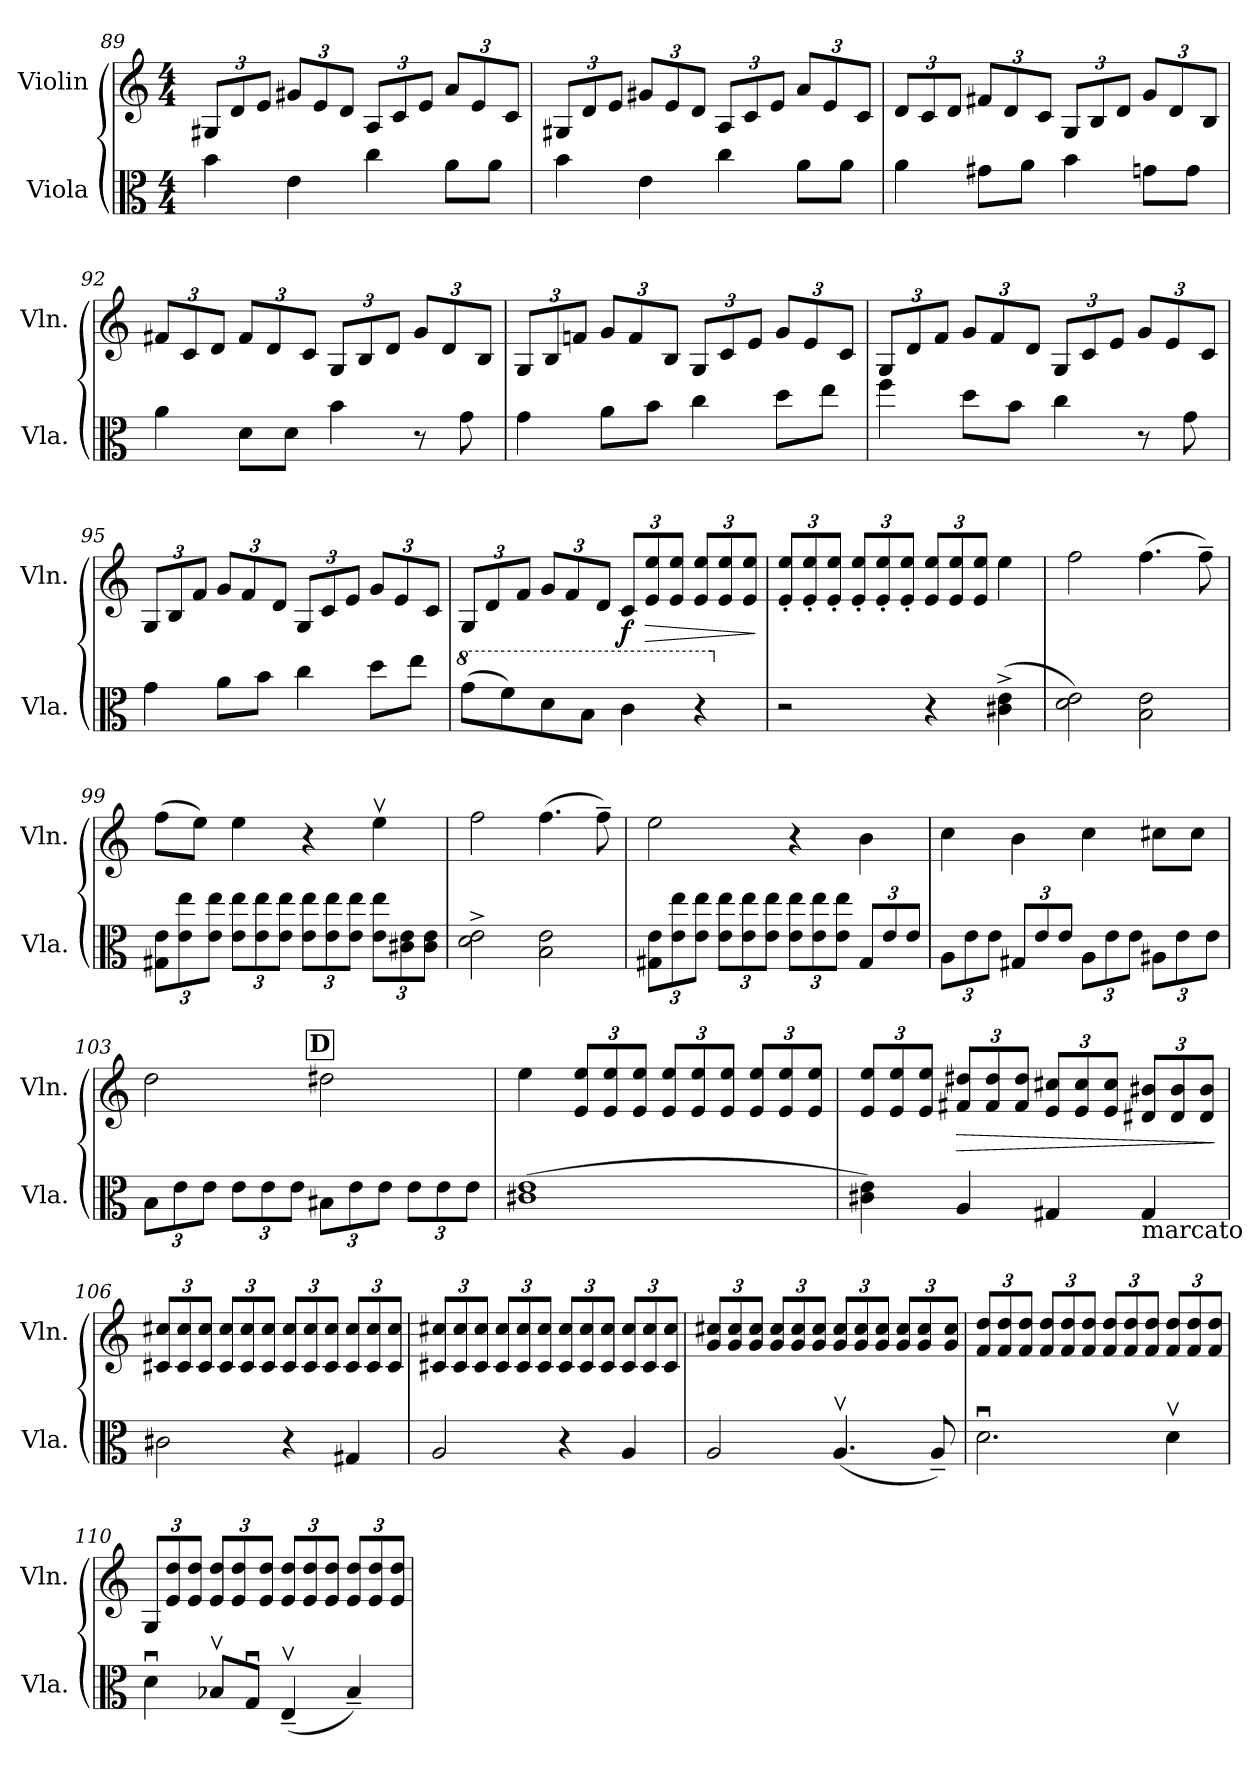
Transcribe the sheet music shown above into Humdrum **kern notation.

**kern	**kern	**dynam
*part2	*part1	*part1
*staff2	*staff1	*staff1
*I"Viola	*I"Violin	*
*I'Vla.	*I'Vln.	*
*clefC3	*clefG2	*
*k[]	*k[]	*
*M4/4	*M4/4	*
*	*Xbrackettup	*
=89	=89	=89
4b\	12G#X/L	.
.	12d/	.
.	12e/J	.
4e\	12g#X/L	.
.	12e/	.
.	12d/J	.
4cc\	12A/L	.
.	12c/	.
.	12e/J	.
8a\L	12a/L	.
.	12e/	.
8a\J	.	.
.	12c/J	.
=90	=90	=90
4b\	12G#X/L	.
.	12d/	.
.	12e/J	.
4e\	12g#X/L	.
.	12e/	.
.	12d/J	.
4cc\	12A/L	.
.	12c/	.
.	12e/J	.
8a\L	12a/L	.
.	12e/	.
8a\J	.	.
.	12c/J	.
!!LO:PB:g=z
=91	=91	=91
4a\	12d/L	.
.	12c/	.
.	12d/J	.
8g#X\L	12f#X/L	.
.	12d/	.
8a\J	.	.
.	12c/J	.
4b\	12G/L	.
.	12B/	.
.	12d/J	.
8gn\L	12g/L	.
.	12d/	.
8g\J	.	.
.	12B/J	.
=92	=92	=92
4a\	12f#X/L	.
.	12c/	.
.	12d/J	.
8d\L	12f#/L	.
.	12d/	.
8d\J	.	.
.	12c/J	.
4b\	12G/L	.
.	12B/	.
.	12d/J	.
8r	12g/L	.
.	12d/	.
8g\	.	.
.	12B/J	.
!!LO:LB:g=z
=93	=93	=93
4g\	12G/L	.
.	12B/	.
.	12fn/J	.
8a\L	12g/L	.
.	12f/	.
8b\J	.	.
.	12B/J	.
4cc\	12G/L	.
.	12c/	.
.	12e/J	.
8dd\L	12g/L	.
.	12e/	.
8ee\J	.	.
.	12c/J	.
=94	=94	=94
4ff\	12G/L	.
.	12d/	.
.	12f/J	.
8dd\L	12g/L	.
.	12f/	.
8b\J	.	.
.	12d/J	.
4cc\	12G/L	.
.	12c/	.
.	12e/J	.
8r	12g/L	.
.	12e/	.
8g\	.	.
.	12c/J	.
=95	=95	=95
4g\	12G/L	.
.	12B/	.
.	12f/J	.
8a\L	12g/L	.
.	12f/	.
8b\J	.	.
.	12d/J	.
4cc\	12G/L	.
.	12c/	.
.	12e/J	.
8dd\L	12g/L	.
.	12e/	.
8ee\J	.	.
.	12c/J	.
!!LO:LB:g=z
=96	=96	=96
*8va	*	*
(>8gg\L	12G/L	.
.	12d/	.
8ff\)	.	.
.	12f/J	.
8dd\	12g/L	.
.	12f/	.
8b\J	.	.
.	12d/J	.
!	!	!LO:DY:b
4cc\	12c/L	f
!	!	!LO:HP:b
.	12e/ 12ee/	>
.	12e/ 12ee/J	.
4r	12e/ 12ee/L	.
.	12e/ 12ee/	.
.	12e/ 12ee/J	.
.	.	]
=97	=97	=97
*X8va	*	*
2r	12e/' 12ee/'L	.
.	12e/' 12ee/'	.
.	12e/' 12ee/'J	.
.	12e/' 12ee/'L	.
.	12e/' 12ee/'	.
.	12e/' 12ee/'J	.
4r	12e/ 12ee/L	.
.	12e/ 12ee/	.
.	12e/ 12ee/J	.
(>4c#X\^ 4e\^	4ee\	.
=98	=98	=98
2d\ 2e\)	2ff\	.
2B\ 2e\	(>4.ff\	.
.	8ff~\)	.
=99	=99	=99
*Xbrackettup	*	*
12G#X\ 12e\L	(>8ff\L	.
12e\ 12ee\	.	.
.	8ee\J)	.
12e\ 12ee\J	.	.
12e\ 12ee\L	4ee\	.
12e\ 12ee\	.	.
12e\ 12ee\J	.	.
12e\ 12ee\L	4r	.
12e\ 12ee\	.	.
12e\ 12ee\J	.	.
12e\ 12ee\L	4eev\	.
12c#X\ 12e\	.	.
12c#\ 12e\J	.	.
!!LO:LB:g=z
=100	=100	=100
2d\^ 2e\^	2ff\	.
2B\ 2e\	(>4.ff\	.
.	8ff~\)	.
=101	=101	=101
12G#X\ 12e\L	2ee\	.
12e\ 12ee\	.	.
12e\ 12ee\J	.	.
12e\ 12ee\L	.	.
12e\ 12ee\	.	.
12e\ 12ee\J	.	.
12e\ 12ee\L	4r	.
12e\ 12ee\	.	.
12e\ 12ee\J	.	.
12G#/L	4b\	.
12e/	.	.
12e/J	.	.
=102	=102	=102
12A\L	4cc\	.
12e\	.	.
12e\J	.	.
12G#X/L	4b\	.
12e/	.	.
12e/J	.	.
12A\L	4cc\	.
12e\	.	.
12e\J	.	.
12A#X\L	8cc#X\L	.
12e\	.	.
.	8cc#\J	.
12e\J	.	.
!!LO:LB:g=z
!!LO:REH:place=s1:a:B:fs=14:t=D:qo=2
=103	=103	=103
12B\L	2dd\	.
12e\	.	.
12e\J	.	.
12e\L	.	.
12e\	.	.
12e\J	.	.
12B#X\L	2dd#X\	.
12e\	.	.
12e\J	.	.
12e\L	.	.
12e\	.	.
12e\J	.	.
=104	=104	=104
(>1c#X 1e	4ee\	.
.	12e/ 12ee/L	.
.	12e/ 12ee/	.
.	12e/ 12ee/J	.
.	12e/ 12ee/L	.
.	12e/ 12ee/	.
.	12e/ 12ee/J	.
.	12e/ 12ee/L	.
.	12e/ 12ee/	.
.	12e/ 12ee/J	.
=105	=105	=105
4c#X\ 4e\)	12e/ 12ee/L	.
.	12e/ 12ee/	.
.	12e/ 12ee/J	.
!	!	!LO:HP:b
4A/	12f#X/ 12dd#X/L	>
.	12f#/ 12dd#/	.
.	12f#/ 12dd#/J	.
4G#X/	12e/ 12cc#X/L	.
.	12e/ 12cc#/	.
.	12e/ 12cc#/J	.
!LO:TX:b:t=marcato	!	!
4G#/	12d#X/ 12b#X/L	.
.	12d#/ 12b#/	.
.	12d#/ 12b#/J	.
.	.	]
!!LO:LB:g=z
=106	=106	=106
2c#X\	12c#X/ 12cc#X/L	.
.	12c#/ 12cc#/	.
.	12c#/ 12cc#/J	.
.	12c#/ 12cc#/L	.
.	12c#/ 12cc#/	.
.	12c#/ 12cc#/J	.
4r	12c#/ 12cc#/L	.
.	12c#/ 12cc#/	.
.	12c#/ 12cc#/J	.
4G#X/	12c#/ 12cc#/L	.
.	12c#/ 12cc#/	.
.	12c#/ 12cc#/J	.
=107	=107	=107
2A/	12c#X/ 12cc#X/L	.
.	12c#/ 12cc#/	.
.	12c#/ 12cc#/J	.
.	12c#/ 12cc#/L	.
.	12c#/ 12cc#/	.
.	12c#/ 12cc#/J	.
4r	12c#/ 12cc#/L	.
.	12c#/ 12cc#/	.
.	12c#/ 12cc#/J	.
4A/	12c#/ 12cc#/L	.
.	12c#/ 12cc#/	.
.	12c#/ 12cc#/J	.
!!LO:PB:g=z
=108	=108	=108
2A/	12g/ 12cc#X/L	.
.	12g/ 12cc#/	.
.	12g/ 12cc#/J	.
.	12g/ 12cc#/L	.
.	12g/ 12cc#/	.
.	12g/ 12cc#/J	.
(<4.Av/	12g/ 12cc#/L	.
.	12g/ 12cc#/	.
.	12g/ 12cc#/J	.
.	12g/ 12cc#/L	.
.	12g/ 12cc#/	.
8A~/)	.	.
.	12g/ 12cc#/J	.
=109	=109	=109
2.du\	12f/ 12dd/L	.
.	12f/ 12dd/	.
.	12f/ 12dd/J	.
.	12f/ 12dd/L	.
.	12f/ 12dd/	.
.	12f/ 12dd/J	.
.	12f/ 12dd/L	.
.	12f/ 12dd/	.
.	12f/ 12dd/J	.
4dv\	12f/ 12dd/L	.
.	12f/ 12dd/	.
.	12f/ 12dd/J	.
=110	=110	=110
4du\	12G/L	.
.	12e/ 12dd/	.
.	12e/ 12dd/J	.
8B-Xv/L	12e/ 12dd/L	.
.	12e/ 12dd/	.
8Gu/J	.	.
.	12e/ 12dd/J	.
(<4Ev~/	12e/ 12dd/L	.
.	12e/ 12dd/	.
.	12e/ 12dd/J	.
4B-~/)	12e/ 12dd/L	.
.	12e/ 12dd/	.
.	12e/ 12dd/J	.
=	=	=
*-	*-	*-
